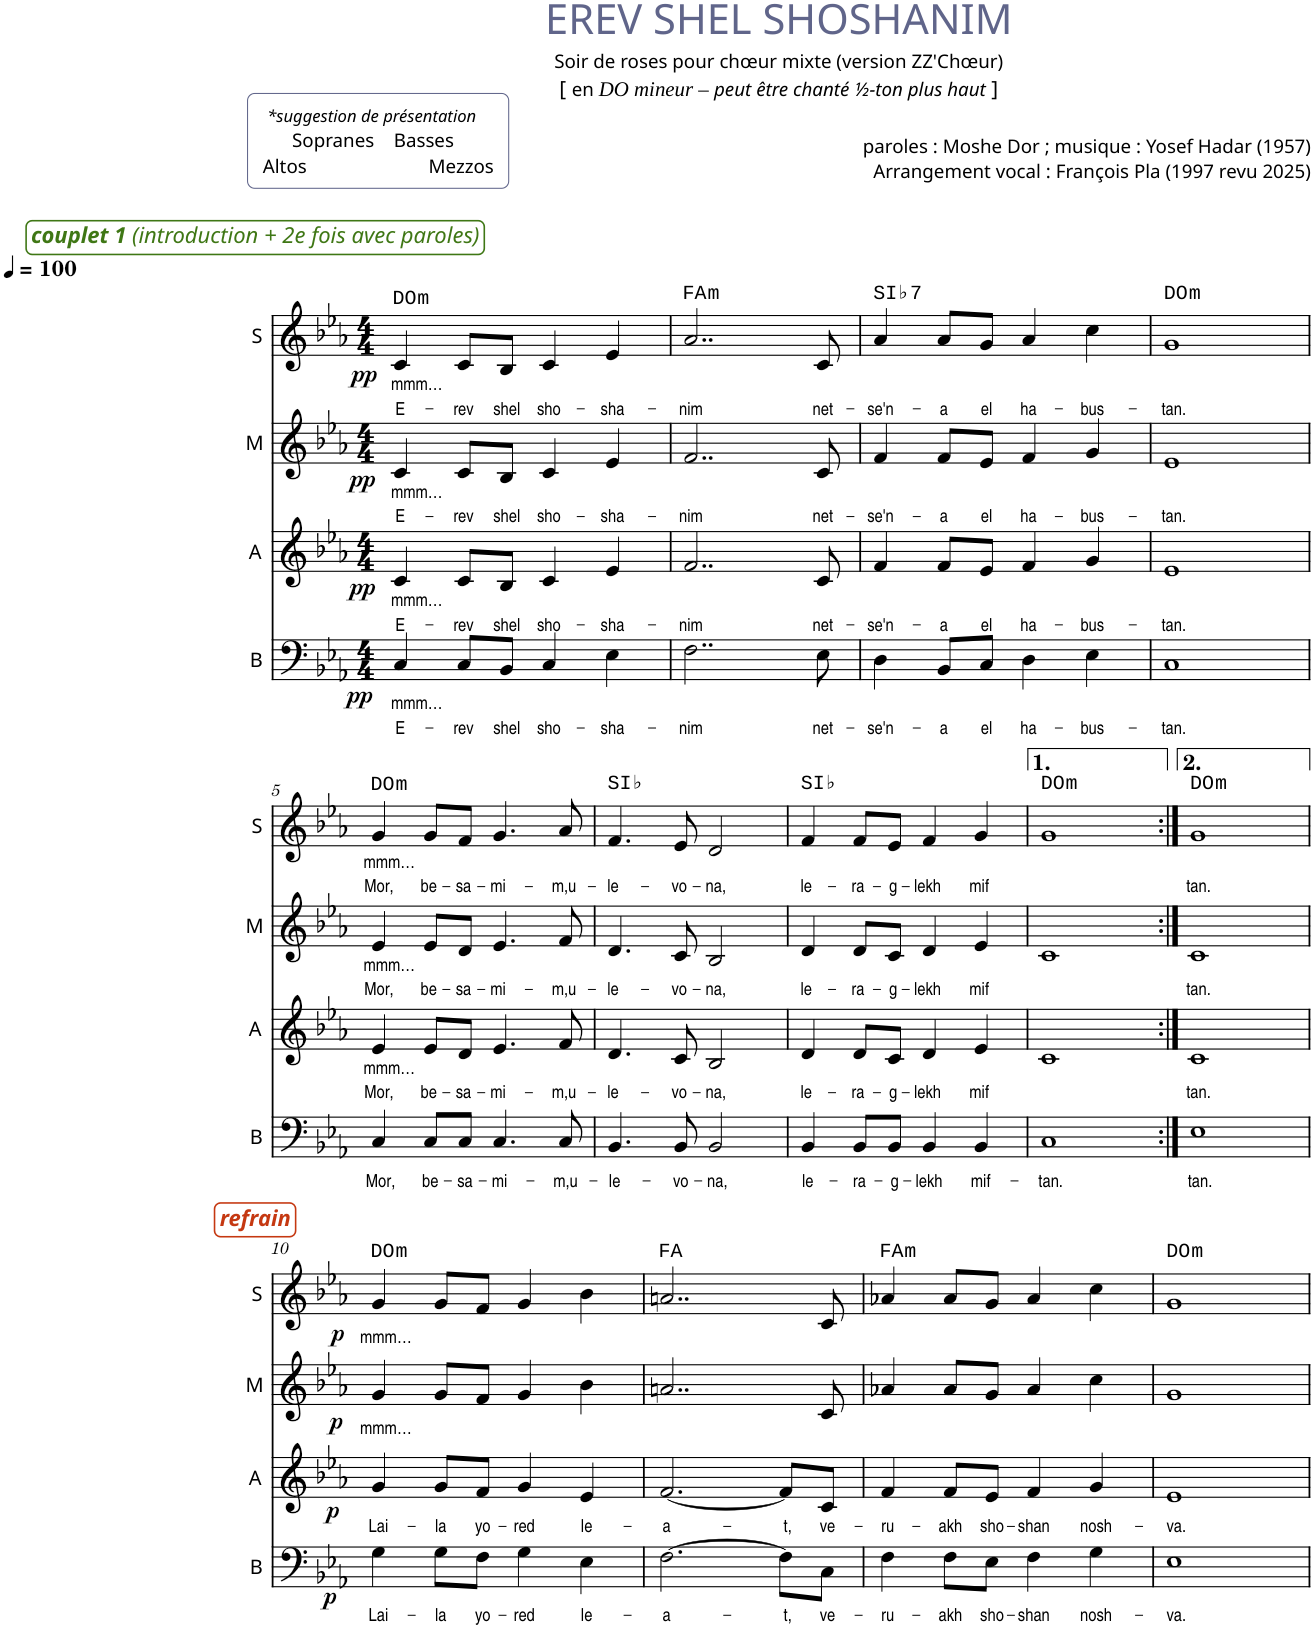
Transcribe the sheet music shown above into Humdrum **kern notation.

**kern	**text	**text	**dynam	**kern	**text	**text	**dynam	**kern	**text	**text	**dynam	**kern	**text	**text	**dynam	**harte
*part4	*part4	*part4	*part4	*part3	*part3	*part3	*part3	*part2	*part2	*part2	*part2	*part1	*part1	*part1	*part1	*part1
*staff4	*staff4	*staff4	*staff4	*staff3	*staff3	*staff3	*staff3	*staff2	*staff2	*staff2	*staff2	*staff1	*staff1	*staff1	*staff1	*
*I"B	*	*	*	*I"A	*	*	*	*I"M	*	*	*	*I"S	*	*	*	*
*I'B	*	*	*	*I'A	*	*	*	*I'M	*	*	*	*I'S	*	*	*	*
*clefF4	*	*	*	*clefG2	*	*	*	*clefG2	*	*	*	*clefG2	*	*	*	*
*k[b-e-a-]	*	*	*	*k[b-e-a-]	*	*	*	*k[b-e-a-]	*	*	*	*k[b-e-a-]	*	*	*	*
*M4/4	*	*	*	*M4/4	*	*	*	*M4/4	*	*	*	*M4/4	*	*	*	*
*MM100	*	*	*	*MM100	*	*	*	*MM100	*	*	*	*MM100	*	*	*	*
!!LO:REH:place=s1:a:t=(introduction + 2e fois avec paroles)
!!LO:REH:place=s1:a:Bi:color=#3F7715:t=couplet 1
=1	=1	=1	=1	=1	=1	=1	=1	=1	=1	=1	=1	=1	=1	=1	=1	=1
!	!LO:LY:b	!LO:LY:b	!LO:DY:b	!	!LO:LY:b	!LO:LY:b	!LO:DY:b	!	!LO:LY:b	!LO:LY:b	!LO:DY:b	!	!LO:LY:b	!LO:LY:b	!LO:DY:b	!LO:H:kt=m
4C/	mmm…	E-	pp	4c/	mmm…	E-	pp	4c/	mmm…	E-	pp	4c/	mmm…	E-	pp	C:min
!	!	!LO:LY:b	!	!	!	!LO:LY:b	!	!	!	!LO:LY:b	!	!	!	!LO:LY:b	!	!
8C/L	.	-rev	.	8c/L	.	-rev	.	8c/L	.	-rev	.	8c/L	.	-rev	.	.
!	!	!LO:LY:b	!	!	!	!LO:LY:b	!	!	!	!LO:LY:b	!	!	!	!LO:LY:b	!	!
8BB-/J	.	shel	.	8B-/J	.	shel	.	8B-/J	.	shel	.	8B-/J	.	shel	.	.
!	!	!LO:LY:b	!	!	!	!LO:LY:b	!	!	!	!LO:LY:b	!	!	!	!LO:LY:b	!	!
4C/	.	sho-	.	4c/	.	sho-	.	4c/	.	sho-	.	4c/	.	sho-	.	.
!	!	!LO:LY:b	!	!	!	!LO:LY:b	!	!	!	!LO:LY:b	!	!	!	!LO:LY:b	!	!
4E-\	.	-sha-	.	4e-/	.	-sha-	.	4e-/	.	-sha-	.	4e-/	.	-sha-	.	.
=2	=2	=2	=2	=2	=2	=2	=2	=2	=2	=2	=2	=2	=2	=2	=2	=2
!	!	!LO:LY:b	!	!	!	!LO:LY:b	!	!	!	!LO:LY:b	!	!	!	!LO:LY:b	!	!LO:H:kt=m
2..F\	.	-nim	.	2..f/	.	-nim	.	2..f/	.	-nim	.	2..a-/	.	-nim	.	F:min
!	!	!LO:LY:b	!	!	!	!LO:LY:b	!	!	!	!LO:LY:b	!	!	!	!LO:LY:b	!	!
8E-\	.	net-	.	8c/	.	net-	.	8c/	.	net-	.	8c/	.	net-	.	.
=3	=3	=3	=3	=3	=3	=3	=3	=3	=3	=3	=3	=3	=3	=3	=3	=3
!	!	!LO:LY:b	!	!	!	!LO:LY:b	!	!	!	!LO:LY:b	!	!	!	!LO:LY:b	!	!LO:H:kt=7
4D\	.	-se'n-	.	4f/	.	-se'n-	.	4f/	.	-se'n-	.	4a-/	.	-se'n-	.	Bb:7
!	!	!LO:LY:b	!	!	!	!LO:LY:b	!	!	!	!LO:LY:b	!	!	!	!LO:LY:b	!	!
8BB-/L	.	-a	.	8f/L	.	-a	.	8f/L	.	-a	.	8a-/L	.	-a	.	.
!	!	!LO:LY:b	!	!	!	!LO:LY:b	!	!	!	!LO:LY:b	!	!	!	!LO:LY:b	!	!
8C/J	.	el	.	8e-/J	.	el	.	8e-/J	.	el	.	8g/J	.	el	.	.
!	!	!LO:LY:b	!	!	!	!LO:LY:b	!	!	!	!LO:LY:b	!	!	!	!LO:LY:b	!	!
4D\	.	ha-	.	4f/	.	ha-	.	4f/	.	ha-	.	4a-/	.	ha-	.	.
!	!	!LO:LY:b	!	!	!	!LO:LY:b	!	!	!	!LO:LY:b	!	!	!	!LO:LY:b	!	!
4E-\	.	-bus-	.	4g/	.	-bus-	.	4g/	.	-bus-	.	4cc\	.	-bus-	.	.
=4	=4	=4	=4	=4	=4	=4	=4	=4	=4	=4	=4	=4	=4	=4	=4	=4
!	!	!LO:LY:b	!	!	!	!LO:LY:b	!	!	!	!LO:LY:b	!	!	!	!LO:LY:b	!	!LO:H:kt=m
1C	.	-tan.	.	1e-	.	-tan.	.	1e-	.	-tan.	.	1g	.	-tan.	.	C:min
!!LO:LB:g=z
=5	=5	=5	=5	=5	=5	=5	=5	=5	=5	=5	=5	=5	=5	=5	=5	=5
!	!LO:LY:b	!	!	!	!LO:LY:b	!LO:LY:b	!	!	!LO:LY:b	!LO:LY:b	!	!	!LO:LY:b	!LO:LY:b	!	!LO:H:kt=m
4C/	Mor,	.	.	4e-/	mmm…	Mor,	.	4e-/	mmm…	Mor,	.	4g/	mmm…	Mor,	.	C:min
!	!LO:LY:b	!	!	!	!	!LO:LY:b	!	!	!	!LO:LY:b	!	!	!	!LO:LY:b	!	!
8C/L	be-	.	.	8e-/L	.	be-	.	8e-/L	.	be-	.	8g/L	.	be-	.	.
!	!LO:LY:b	!	!	!	!	!LO:LY:b	!	!	!	!LO:LY:b	!	!	!	!LO:LY:b	!	!
8C/J	-sa-	.	.	8d/J	.	-sa-	.	8d/J	.	-sa-	.	8f/J	.	-sa-	.	.
!	!LO:LY:b	!	!	!	!	!LO:LY:b	!	!	!	!LO:LY:b	!	!	!	!LO:LY:b	!	!
4.C/	-mi-	.	.	4.e-/	.	-mi-	.	4.e-/	.	-mi-	.	4.g/	.	-mi-	.	.
!	!LO:LY:b	!	!	!	!	!LO:LY:b	!	!	!	!LO:LY:b	!	!	!	!LO:LY:b	!	!
8C/	-m,u-	.	.	8f/	.	-m,u-	.	8f/	.	-m,u-	.	8a-/	.	-m,u-	.	.
=6	=6	=6	=6	=6	=6	=6	=6	=6	=6	=6	=6	=6	=6	=6	=6	=6
!	!LO:LY:b	!	!	!	!	!LO:LY:b	!	!	!	!LO:LY:b	!	!	!	!LO:LY:b	!	!
4.BB-/	-le-	.	.	4.d/	.	-le-	.	4.d/	.	-le-	.	4.f/	.	-le-	.	Bb:maj
!	!LO:LY:b	!	!	!	!	!LO:LY:b	!	!	!	!LO:LY:b	!	!	!	!LO:LY:b	!	!
8BB-/	-vo-	.	.	8c/	.	-vo-	.	8c/	.	-vo-	.	8e-/	.	-vo-	.	.
!	!LO:LY:b	!	!	!	!	!LO:LY:b	!	!	!	!LO:LY:b	!	!	!	!LO:LY:b	!	!
2BB-/	-na,	.	.	2B-/	.	-na,	.	2B-/	.	-na,	.	2d/	.	-na,	.	.
=7	=7	=7	=7	=7	=7	=7	=7	=7	=7	=7	=7	=7	=7	=7	=7	=7
!	!LO:LY:b	!	!	!	!	!LO:LY:b	!	!	!	!LO:LY:b	!	!	!	!LO:LY:b	!	!
4BB-/	le-	.	.	4d/	.	le-	.	4d/	.	le-	.	4f/	.	le-	.	Bb:maj
!	!LO:LY:b	!	!	!	!	!LO:LY:b	!	!	!	!LO:LY:b	!	!	!	!LO:LY:b	!	!
8BB-/L	-ra-	.	.	8d/L	.	-ra-	.	8d/L	.	-ra-	.	8f/L	.	-ra-	.	.
!	!LO:LY:b	!	!	!	!	!LO:LY:b	!	!	!	!LO:LY:b	!	!	!	!LO:LY:b	!	!
8BB-/J	-g-	.	.	8c/J	.	-g-	.	8c/J	.	-g-	.	8e-/J	.	-g-	.	.
!	!LO:LY:b	!	!	!	!	!LO:LY:b	!	!	!	!LO:LY:b	!	!	!	!LO:LY:b	!	!
4BB-/	-lekh	.	.	4d/	.	-lekh	.	4d/	.	-lekh	.	4f/	.	-lekh	.	.
!	!LO:LY:b	!	!	!	!	!LO:LY:b	!	!	!	!LO:LY:b	!	!	!	!LO:LY:b	!	!
4BB-/	mif-	.	.	4e-/	.	mif	.	4e-/	.	mif	.	4g/	.	mif	.	.
=8	=8	=8	=8	=8	=8	=8	=8	=8	=8	=8	=8	=8	=8	=8	=8	=8
!	!LO:LY:b	!	!	!	!	!	!	!	!	!	!	!	!	!	!	!LO:H:kt=m
1C	-tan.	.	.	1c	.	.	.	1c	.	.	.	1g	.	.	.	C:min
=9:|!	=9:|!	=9:|!	=9:|!	=9:|!	=9:|!	=9:|!	=9:|!	=9:|!	=9:|!	=9:|!	=9:|!	=9:|!	=9:|!	=9:|!	=9:|!	=9:|!
!	!LO:LY:b	!	!	!	!	!LO:LY:b	!	!	!	!LO:LY:b	!	!	!	!LO:LY:b	!	!LO:H:kt=m
1E-	-tan.	.	.	1c	.	-tan.	.	1c	.	-tan.	.	1g	.	-tan.	.	C:min
!!LO:LB:g=z
!!LO:REH:place=s1:a:Bi:color=#C53811:t=refrain
=10	=10	=10	=10	=10	=10	=10	=10	=10	=10	=10	=10	=10	=10	=10	=10	=10
!	!LO:LY:b	!	!LO:DY:b	!	!LO:LY:b	!	!LO:DY:b	!	!LO:LY:b	!	!LO:DY:b	!	!LO:LY:b	!	!LO:DY:b	!LO:H:kt=m
4G\	Lai-	.	p	4g/	Lai-	.	p	4g/	mmm…	.	p	4g/	mmm…	.	p	C:min
!	!LO:LY:b	!	!	!	!LO:LY:b	!	!	!	!	!	!	!	!	!	!	!
8G\L	-la	.	.	8g/L	-la	.	.	8g/L	.	.	.	8g/L	.	.	.	.
!	!LO:LY:b	!	!	!	!LO:LY:b	!	!	!	!	!	!	!	!	!	!	!
8F\J	yo-	.	.	8f/J	yo-	.	.	8f/J	.	.	.	8f/J	.	.	.	.
!	!LO:LY:b	!	!	!	!LO:LY:b	!	!	!	!	!	!	!	!	!	!	!
4G\	-red	.	.	4g/	-red	.	.	4g/	.	.	.	4g/	.	.	.	.
!	!LO:LY:b	!	!	!	!LO:LY:b	!	!	!	!	!	!	!	!	!	!	!
4E-\	le-	.	.	4e-/	le-	.	.	4b-\	.	.	.	4b-\	.	.	.	.
=11	=11	=11	=11	=11	=11	=11	=11	=11	=11	=11	=11	=11	=11	=11	=11	=11
!	!LO:LY:b	!	!	!	!LO:LY:b	!	!	!	!	!	!	!	!	!	!	!
[2.F\	-a-	.	.	[2.f/	-a-	.	.	2..an/	.	.	.	2..an/	.	.	.	F:maj
!	!LO:LY:b	!	!	!	!LO:LY:b	!	!	!	!	!	!	!	!	!	!	!
8F\L]	-t,	.	.	8f/L]	-t,	.	.	.	.	.	.	.	.	.	.	.
!	!LO:LY:b	!	!	!	!LO:LY:b	!	!	!	!	!	!	!	!	!	!	!
8C\J	-ve-	.	.	8c/J	-ve-	.	.	8c/	.	.	.	8c/	.	.	.	.
=12	=12	=12	=12	=12	=12	=12	=12	=12	=12	=12	=12	=12	=12	=12	=12	=12
!	!LO:LY:b	!	!	!	!LO:LY:b	!	!	!	!	!	!	!	!	!	!	!LO:H:kt=m
4F\	-ru-	.	.	4f/	-ru-	.	.	4a-X/	.	.	.	4a-X/	.	.	.	F:min
!	!LO:LY:b	!	!	!	!LO:LY:b	!	!	!	!	!	!	!	!	!	!	!
8F\L	-akh	.	.	8f/L	-akh	.	.	8a-/L	.	.	.	8a-/L	.	.	.	.
!	!LO:LY:b	!	!	!	!LO:LY:b	!	!	!	!	!	!	!	!	!	!	!
8E-\J	sho-	.	.	8e-/J	sho-	.	.	8g/J	.	.	.	8g/J	.	.	.	.
!	!LO:LY:b	!	!	!	!LO:LY:b	!	!	!	!	!	!	!	!	!	!	!
4F\	-shan	.	.	4f/	-shan	.	.	4a-/	.	.	.	4a-/	.	.	.	.
!	!LO:LY:b	!	!	!	!LO:LY:b	!	!	!	!	!	!	!	!	!	!	!
4G\	nosh-	.	.	4g/	nosh-	.	.	4cc\	.	.	.	4cc\	.	.	.	.
=13	=13	=13	=13	=13	=13	=13	=13	=13	=13	=13	=13	=13	=13	=13	=13	=13
!	!LO:LY:b	!	!	!	!LO:LY:b	!	!	!	!	!	!	!	!	!	!	!LO:H:kt=m
1E-	-va.	.	.	1e-	-va.	.	.	1g	.	.	.	1g	.	.	.	C:min
=	=	=	=	=	=	=	=	=	=	=	=	=	=	=	=	=
*-	*-	*-	*-	*-	*-	*-	*-	*-	*-	*-	*-	*-	*-	*-	*-	*-
